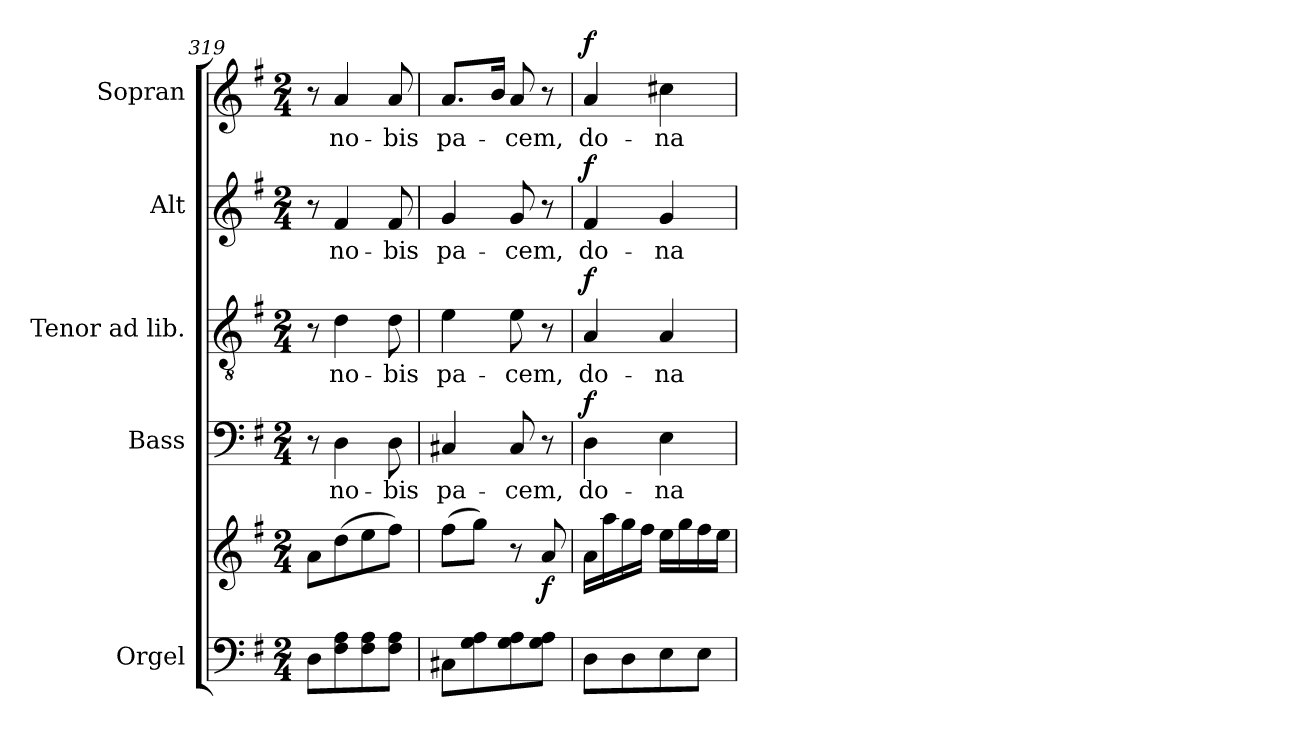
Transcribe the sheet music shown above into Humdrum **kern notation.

**kern	**kern	**dynam	**kern	**text	**dynam	**kern	**text	**dynam	**kern	**text	**dynam	**kern	**text	**dynam
*part5	*part5	*part5	*part4	*part4	*part4	*part3	*part3	*part3	*part2	*part2	*part2	*part1	*part1	*part1
*staff6	*staff5	*staff5/6	*staff4	*staff4	*staff4	*staff3	*staff3	*staff3	*staff2	*staff2	*staff2	*staff1	*staff1	*staff1
*I"Orgel	*	*	*I"Bass	*	*	*I"Tenor ad lib.	*	*	*I"Alt	*	*	*I"Sopran	*	*
*I'Org.	*	*	*I'B.	*	*	*I'T.	*	*	*I'A.	*	*	*I'S.	*	*
*clefF4	*clefG2	*	*clefF4	*	*	*clefGv2	*	*	*clefG2	*	*	*clefG2	*	*
*k[f#]	*k[f#]	*	*k[f#]	*	*	*k[f#]	*	*	*k[f#]	*	*	*k[f#]	*	*
*G:	*G:	*	*G:	*	*	*G:	*	*	*G:	*	*	*G:	*	*
*M2/4	*M2/4	*	*M2/4	*	*	*M2/4	*	*	*M2/4	*	*	*M2/4	*	*
=319	=319	=319	=319	=319	=319	=319	=319	=319	=319	=319	=319	=319	=319	=319
8D\L	8a\L	.	8r	.	.	8r	.	.	8r	.	.	8r	.	.
!	!	!	!	!LO:LY:b	!	!	!LO:LY:b	!	!	!LO:LY:b	!	!	!LO:LY:b	!
8F#\ 8A\	(>8dd\	.	4D\	no-	.	4d\	no-	.	4f#/	no-	.	4a/	no-	.
8F#\ 8A\	8ee\	.	.	.	.	.	.	.	.	.	.	.	.	.
!	!	!	!	!LO:LY:b	!	!	!LO:LY:b	!	!	!LO:LY:b	!	!	!LO:LY:b	!
8F#\ 8A\J	8ff#\J)	.	8D\	-bis	.	8d\	-bis	.	8f#/	-bis	.	8a/	-bis	.
=320	=320	=320	=320	=320	=320	=320	=320	=320	=320	=320	=320	=320	=320	=320
!	!	!	!	!LO:LY:b	!	!	!LO:LY:b	!	!	!LO:LY:b	!	!	!LO:LY:b	!
8C#X\L	(>8ff#\L	.	4C#X/	pa-	.	4e\	pa-	.	4g/	pa-	.	8.a/L	pa-	.
8G\ 8A\	8gg\J)	.	.	.	.	.	.	.	.	.	.	.	.	.
.	.	.	.	.	.	.	.	.	.	.	.	16b/Jk	.	.
!	!	!	!	!LO:LY:b	!	!	!LO:LY:b	!	!	!LO:LY:b	!	!	!LO:LY:b	!
8G\ 8A\	8r	.	8C#/	-cem,	.	8e\	-cem,	.	8g/	-cem,	.	8a/	-cem,	.
!	!	!LO:DY:b	!	!	!	!	!	!	!	!	!	!	!	!
8G\ 8A\J	8a/	f	8r	.	.	8r	.	.	8r	.	.	8r	.	.
=321	=321	=321	=321	=321	=321	=321	=321	=321	=321	=321	=321	=321	=321	=321
!	!	!	!	!LO:LY:b	!LO:DY:a	!	!LO:LY:b	!LO:DY:a	!	!LO:LY:b	!LO:DY:a	!	!LO:LY:b	!LO:DY:a
8D\L	16a\LL	.	4D\	do-	f	4A/	do-	f	4f#/	do-	f	4a/	do-	f
.	16aa\	.	.	.	.	.	.	.	.	.	.	.	.	.
8D\	16gg\	.	.	.	.	.	.	.	.	.	.	.	.	.
.	16ff#\JJ	.	.	.	.	.	.	.	.	.	.	.	.	.
!	!	!	!	!LO:LY:b	!	!	!LO:LY:b	!	!	!LO:LY:b	!	!	!LO:LY:b	!
8E\	16ee\LL	.	4E\	-na	.	4A/	-na	.	4g/	-na	.	4cc#X\	-na	.
.	16gg\	.	.	.	.	.	.	.	.	.	.	.	.	.
8E\J	16ff#\	.	.	.	.	.	.	.	.	.	.	.	.	.
.	16ee\JJ	.	.	.	.	.	.	.	.	.	.	.	.	.
=	=	=	=	=	=	=	=	=	=	=	=	=	=	=
*-	*-	*-	*-	*-	*-	*-	*-	*-	*-	*-	*-	*-	*-	*-
